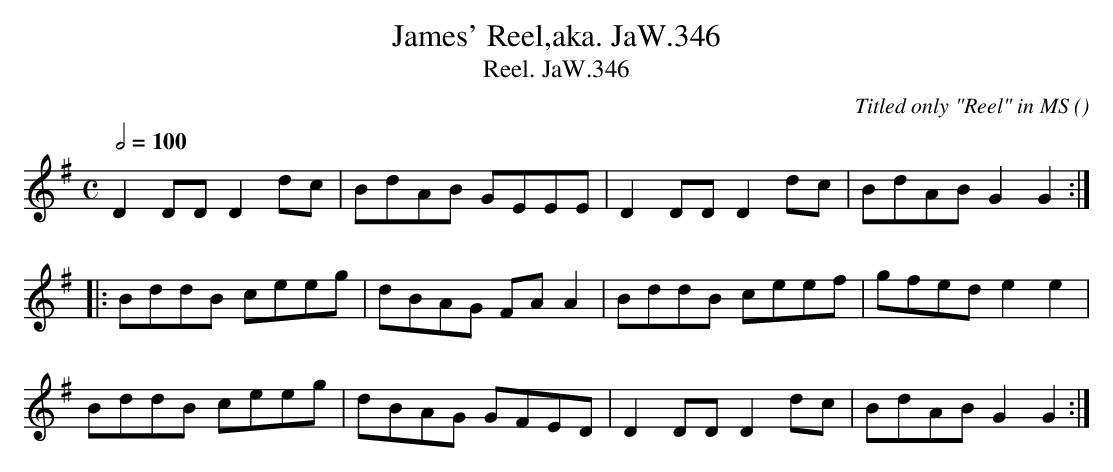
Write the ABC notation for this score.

X:1
T:James' Reel,aka. JaW.346
T:Reel. JaW.346
M:C
L:1/8
Q:1/2=100
C:Titled only "Reel" in MS
O:
K:G
D2DD D2dc|BdAB GEEE|D2DD D2dc|BdAB G2G2:|
|:BddB ceeg|dBAG FAA2|BddB ceef|gfed e2e2|
BddB ceeg|dBAG GFED|D2DD D2dc|BdAB G2G2:|
